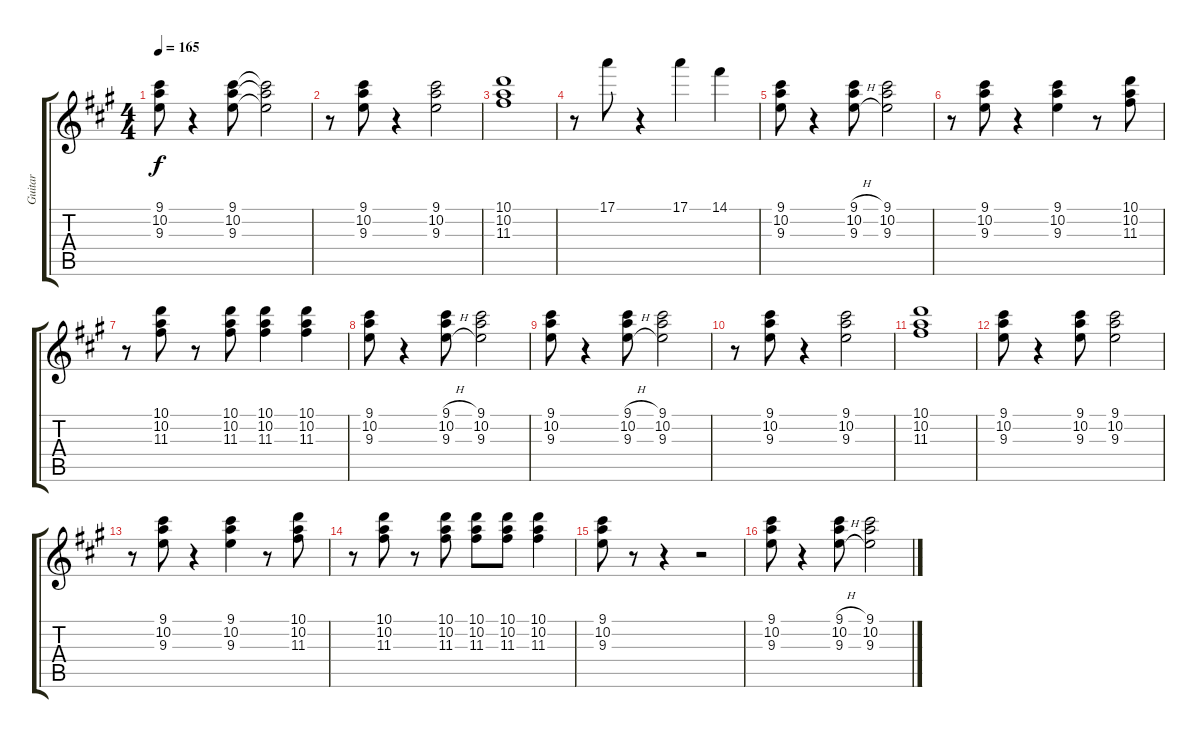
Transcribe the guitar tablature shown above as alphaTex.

\track ("Guitar" "Guitar") {instrument overdrivenguitar}
\staff {score tabs}
\tuning (E4 B3 G3 D3 A2 E2) {hide}
\ts (4 4)
\tempo 165
\clef g2
\ks a
(9.1 10.2 9.3).8{dy f} r.4 (9.1 10.2 9.3).8 (9.1{t} 10.2{t} 9.3{t}).2 |
r.8 (9.1 10.2 9.3).8 r.4 (9.1 10.2 9.3).2 |
(10.1 10.2 11.3).1 |
r.8 17.1.8 r.4 17.1.4 14.1.4 |
(9.1 10.2 9.3).8 r.4 (9.1{h} 10.2{h} 9.3{h}).8 (9.1 10.2 9.3).2 |
r.8 (9.1 10.2 9.3).8 r.4 (9.1 10.2 9.3).4 r.8 (10.1 10.2 11.3).8 |
r.8 (10.1 10.2 11.3).8 r.8 (10.1 10.2 11.3).8 (10.1 10.2 11.3).4 (10.1 10.2 11.3).4 |
(9.1 10.2 9.3).8 r.4 (9.1{h} 10.2{h} 9.3{h}).8 (9.1 10.2 9.3).2 |
(9.1 10.2 9.3).8 r.4 (9.1{h} 10.2{h} 9.3{h}).8 (9.1 10.2 9.3).2 |
r.8 (9.1 10.2 9.3).8 r.4 (9.1 10.2 9.3).2 |
(10.1 10.2 11.3).1 |
(9.1 10.2 9.3).8 r.4 (9.1 10.2 9.3).8 (9.1 10.2 9.3).2 |
r.8 (9.1 10.2 9.3).8 r.4 (9.1 10.2 9.3).4 r.8 (10.1 10.2 11.3).8 |
r.8 (10.1 10.2 11.3).8 r.8 (10.1 10.2 11.3).8 (10.1 10.2 11.3).8 (10.1 10.2 11.3).8 (10.1 10.2 11.3).4 |
(9.1 10.2 9.3).8 r.8 r.4 r.2 |
(9.1 10.2 9.3).8 r.4 (9.1{h} 10.2{h} 9.3{h}).8 (9.1 10.2 9.3).2
